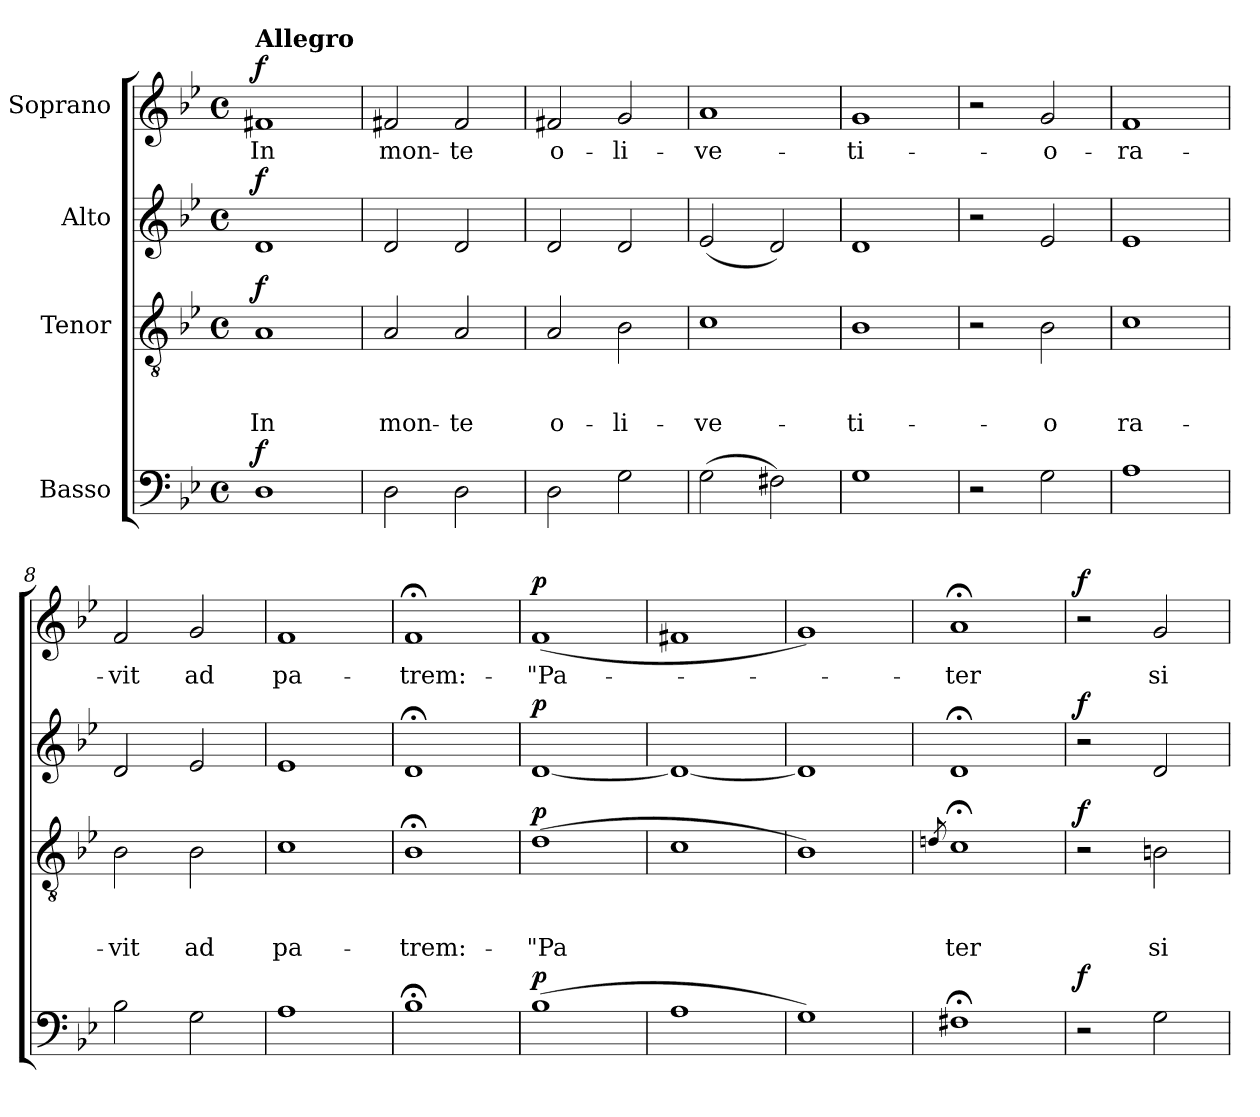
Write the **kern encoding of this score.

**kern	**dynam	**kern	**text	**text	**text	**dynam	**kern	**dynam	**kern	**text	**dynam
*part4	*part4	*part3	*part3	*part3	*part3	*part3	*part2	*part2	*part1	*part1	*part1
*staff4	*staff4	*staff3	*staff3	*staff3	*staff3	*staff3	*staff2	*staff2	*staff1	*staff1	*staff1
*I"Basso	*	*I"Tenor	*	*	*	*	*I"Alto	*	*I"Soprano	*	*
*clefF4	*	*clefGv2	*	*	*	*	*clefG2	*	*clefG2	*	*
*k[b-e-]	*	*k[b-e-]	*	*	*	*	*k[b-e-]	*	*k[b-e-]	*	*
*B-:	*	*B-:	*	*	*	*	*B-:	*	*B-:	*	*
*M4/4	*	*M4/4	*	*	*	*	*M4/4	*	*M4/4	*	*
*met(c)	*	*met(c)	*	*	*	*	*met(c)	*	*met(c)	*	*
=1	=1	=1	=1	=1	=1	=1	=1	=1	=1	=1	=1
!	!	!	!	!	!	!	!	!	!LO:TX:a:B:t=Allegro	!	!
!	!LO:DY:a	!	!	!	!LO:LY:b	!LO:DY:a	!	!LO:DY:a	!	!LO:LY:b	!LO:DY:a
1D	f	1A	.	.	In	f	1d	f	1f#X	In	f
=2	=2	=2	=2	=2	=2	=2	=2	=2	=2	=2	=2
!	!	!	!	!	!LO:LY:b	!	!	!	!	!LO:LY:b	!
2D\	.	2A/	.	.	mon-	.	2d/	.	2f#X/	mon-	.
!	!	!	!	!	!LO:LY:b	!	!	!	!	!LO:LY:b	!
2D\	.	2A/	.	.	-te	.	2d/	.	2f#/	-te	.
=3	=3	=3	=3	=3	=3	=3	=3	=3	=3	=3	=3
!	!	!	!	!	!LO:LY:b	!	!	!	!	!LO:LY:b	!
2D\	.	2A/	.	.	o-	.	2d/	.	2f#X/	o-	.
!	!	!	!	!	!LO:LY:b	!	!	!	!	!LO:LY:b	!
2G\	.	2B-\	.	.	-li-	.	2d/	.	2g/	-li-	.
=4	=4	=4	=4	=4	=4	=4	=4	=4	=4	=4	=4
!	!	!	!	!	!LO:LY:b	!	!	!	!	!LO:LY:b	!
(>2G\	.	1c	.	.	-ve-	.	(<2e-/	.	1a	-ve-	.
2F#X\)	.	.	.	.	.	.	2d/)	.	.	.	.
=5	=5	=5	=5	=5	=5	=5	=5	=5	=5	=5	=5
!	!	!	!	!	!LO:LY:b	!	!	!	!	!LO:LY:b	!
1G	.	1B-	.	.	-ti-	.	1d	.	1g	-ti-	.
=6	=6	=6	=6	=6	=6	=6	=6	=6	=6	=6	=6
2r	.	2r	.	.	.	.	2r	.	2r	.	.
!	!	!	!	!	!LO:LY:b	!	!	!	!	!LO:LY:b	!
2G\	.	2B-\	.	.	-o	.	2e-/	.	2g/	-o-	.
=7	=7	=7	=7	=7	=7	=7	=7	=7	=7	=7	=7
!	!	!	!	!	!LO:LY:b	!	!	!	!	!LO:LY:b	!
1A	.	1c	.	.	ra-	.	1e-	.	1f	-ra-	.
=8	=8	=8	=8	=8	=8	=8	=8	=8	=8	=8	=8
!	!	!	!	!	!LO:LY:b	!	!	!	!	!LO:LY:b	!
2B-\	.	2B-\	.	.	-vit	.	2d/	.	2f/	-vit	.
!	!	!	!	!	!LO:LY:b	!	!	!	!	!LO:LY:b	!
2G\	.	2B-\	.	.	ad	.	2e-/	.	2g/	ad	.
=9	=9	=9	=9	=9	=9	=9	=9	=9	=9	=9	=9
!	!	!	!	!	!LO:LY:b	!	!	!	!	!LO:LY:b	!
1A	.	1c	.	.	pa-	.	1e-	.	1f	pa-	.
!!LO:LB:g=z
=10	=10	=10	=10	=10	=10	=10	=10	=10	=10	=10	=10
!	!	!	!	!	!LO:LY:b	!	!	!	!	!LO:LY:b	!
1B-;<	.	1B-;<	.	.	-trem:-	.	1d;	.	1f;	-trem:-	.
=11	=11	=11	=11	=11	=11	=11	=11	=11	=11	=11	=11
!	!LO:DY:a	!	!	!	!LO:LY:b	!LO:DY:a	!	!LO:DY:a	!	!LO:LY:b	!LO:DY:a
(>1B-	p	(>1d	.	.	-"Pa	p	[<1d	p	(<1f	-"Pa-	p
=12	=12	=12	=12	=12	=12	=12	=12	=12	=12	=12	=12
1A	.	1c	.	.	.	.	1d_	.	1f#X	.	.
=13	=13	=13	=13	=13	=13	=13	=13	=13	=13	=13	=13
1G)	.	1B-)	.	.	.	.	1d]	.	1g)	.	.
=14	=14	=14	=14	=14	=14	=14	=14	=14	=14	=14	=14
.	.	8qdn/	.	.	.	.	.	.	.	.	.
!	!	!	!	!	!LO:LY:b	!	!	!	!	!LO:LY:b	!
1F#X;<	.	1c;<	.	.	ter	.	1d;	.	1a;	-ter	.
=15	=15	=15	=15	=15	=15	=15	=15	=15	=15	=15	=15
!	!LO:DY:a	!	!	!	!	!LO:DY:a	!	!LO:DY:a	!	!	!LO:DY:a
2r	f	2r	.	.	.	f	2r	f	2r	.	f
!	!	!	!	!	!LO:LY:b	!	!	!	!	!LO:LY:b	!
2G\	.	2Bn\	.	.	si	.	2d/	.	2g/	si	.
=	=	=	=	=	=	=	=	=	=	=	=
*-	*-	*-	*-	*-	*-	*-	*-	*-	*-	*-	*-
